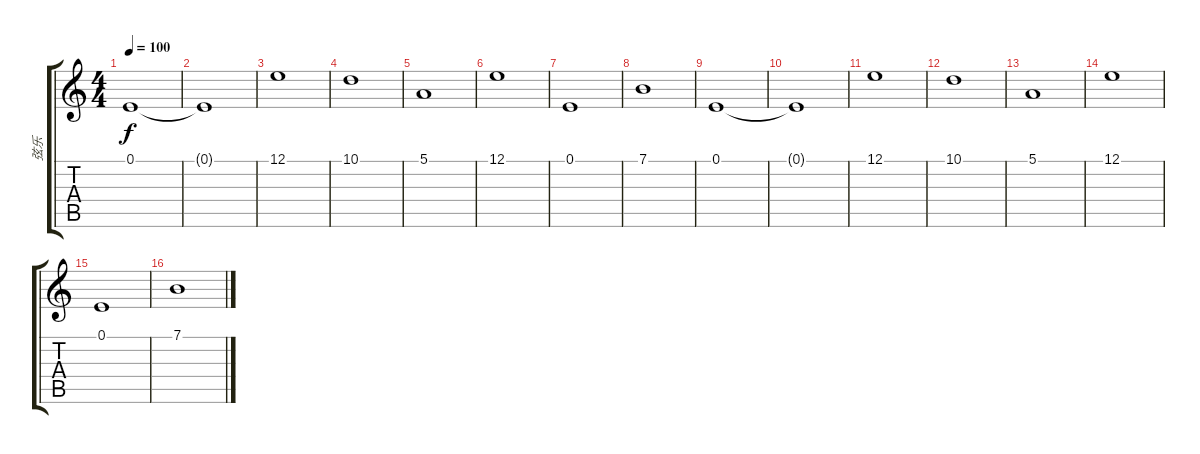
\track ("弦乐" "弦乐") {instrument synthstrings2}
\staff {score tabs}
\tuning (E4 B3 G3 D3 A2 E2) {hide}
\ts (4 4)
\tempo 100
\clef g2
\ks c
0.1.1{dy f} |
0.1{t}.1 |
12.1.1 |
10.1.1 |
5.1.1 |
12.1.1 |
0.1.1 |
7.1.1 |
0.1.1 |
0.1{t}.1 |
12.1.1 |
10.1.1 |
5.1.1 |
12.1.1 |
0.1.1 |
7.1.1
